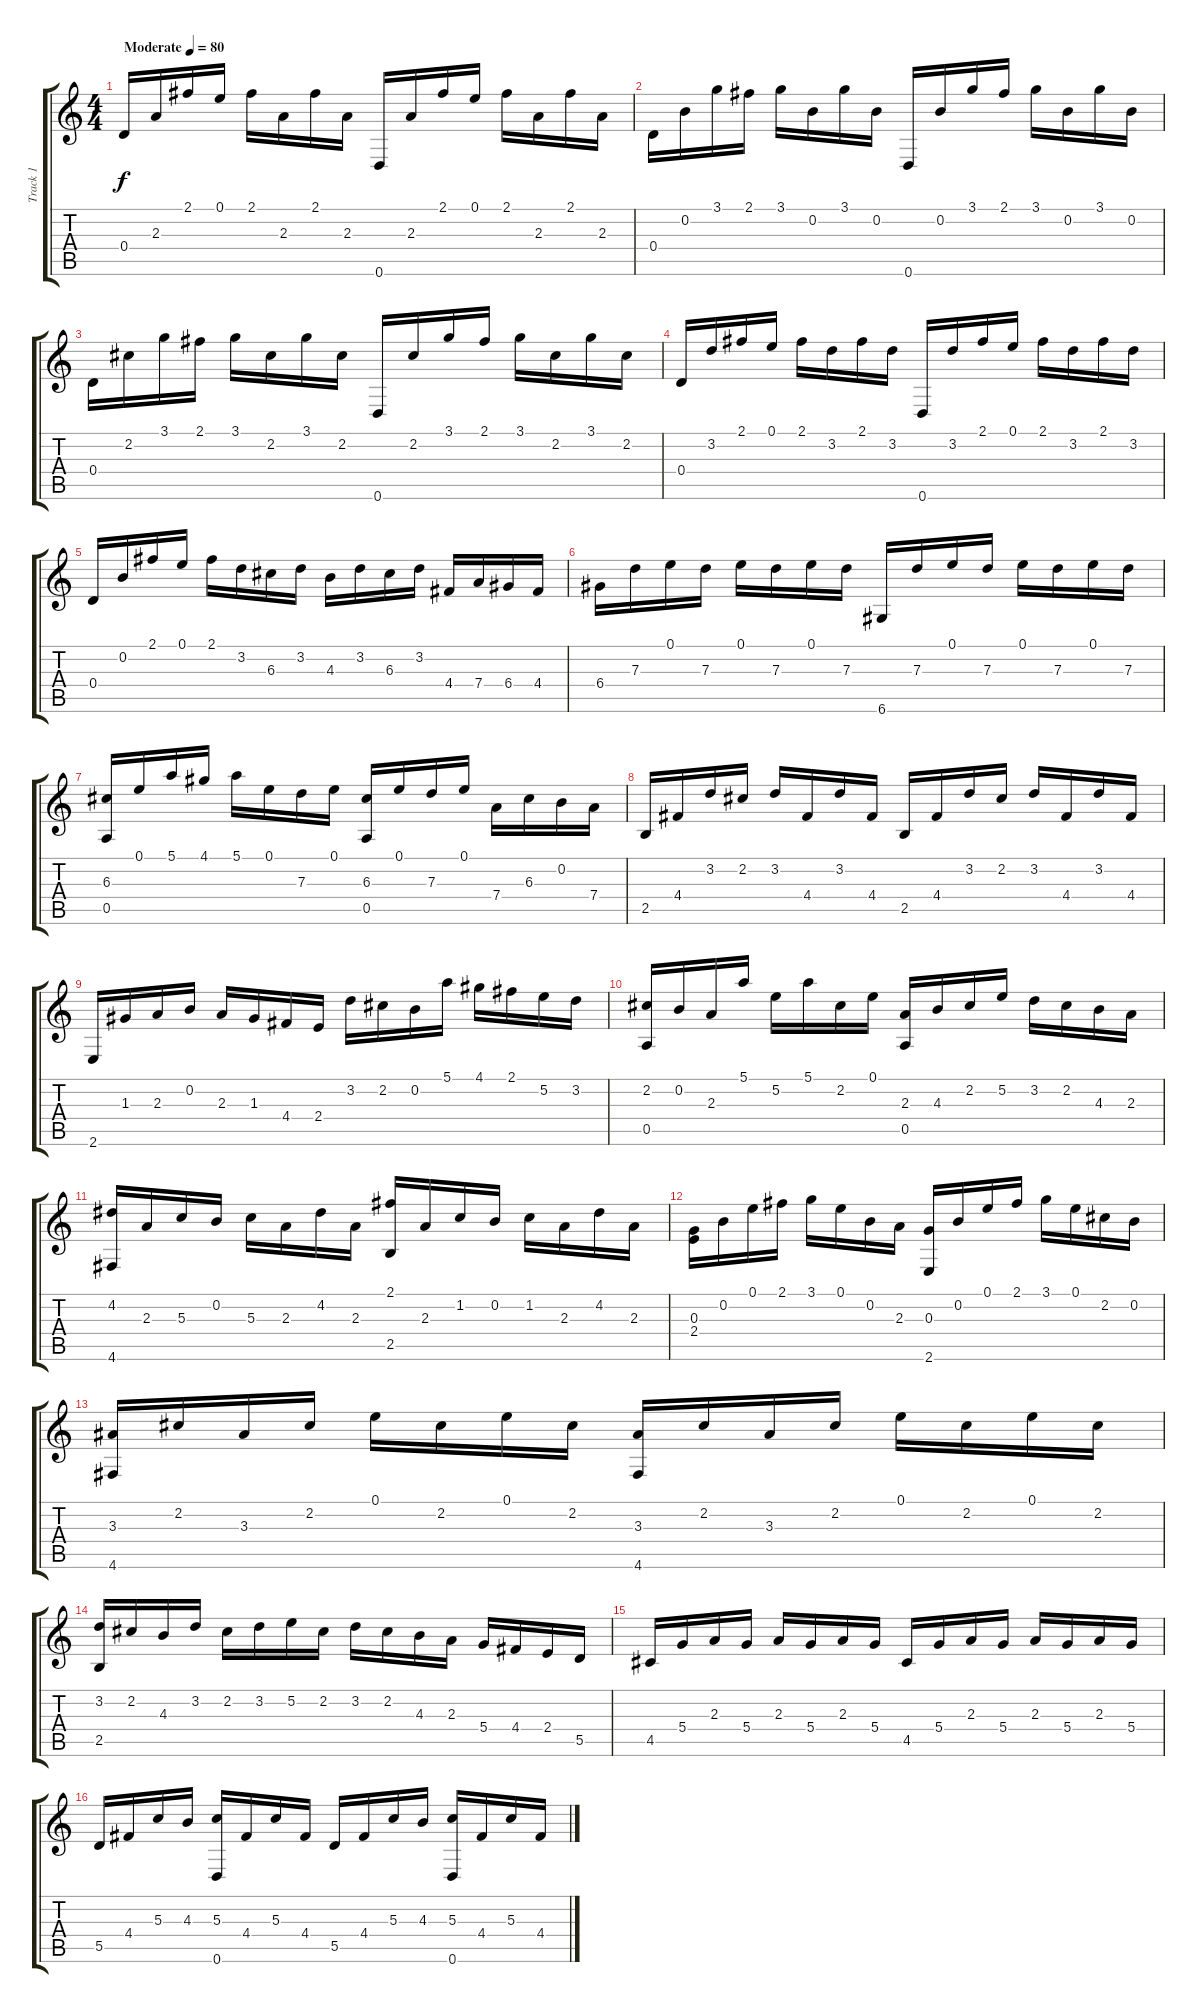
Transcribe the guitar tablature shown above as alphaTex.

\track ("Track 1" "Track 1") {instrument acousticguitarnylon}
\staff {score tabs}
\tuning (E4 B3 G3 D3 A2 D2) {hide}
\ts (4 4)
\tempo (80 "Moderate")
\clef g2
\ks c
0.4.16{dy f instrument acousticguitarnylon} 2.3.16 2.1.16 0.1.16 2.1.16 2.3.16 2.1.16 2.3.16 0.6.16 2.3.16 2.1.16 0.1.16 2.1.16 2.3.16 2.1.16 2.3.16 |
0.4.16 0.2.16 3.1.16 2.1.16 3.1.16 0.2.16 3.1.16 0.2.16 0.6.16 0.2.16 3.1.16 2.1.16 3.1.16 0.2.16 3.1.16 0.2.16 |
0.4.16 2.2.16 3.1.16 2.1.16 3.1.16 2.2.16 3.1.16 2.2.16 0.6.16 2.2.16 3.1.16 2.1.16 3.1.16 2.2.16 3.1.16 2.2.16 |
0.4.16 3.2.16 2.1.16 0.1.16 2.1.16 3.2.16 2.1.16 3.2.16 0.6.16 3.2.16 2.1.16 0.1.16 2.1.16 3.2.16 2.1.16 3.2.16 |
0.4.16 0.2.16 2.1.16 0.1.16 2.1.16 3.2.16 6.3.16 3.2.16 4.3.16 3.2.16 6.3.16 3.2.16 4.4.16 7.4.16 6.4.16 4.4.16 |
6.4.16 7.3.16 0.1.16 7.3.16 0.1.16 7.3.16 0.1.16 7.3.16 6.6.16 7.3.16 0.1.16 7.3.16 0.1.16 7.3.16 0.1.16 7.3.16 |
(6.3 0.5).16 0.1.16 5.1.16 4.1.16 5.1.16 0.1.16 7.3.16 0.1.16 (6.3 0.5).16 0.1.16 7.3.16 0.1.16 7.4.16 6.3.16 0.2.16 7.4.16 |
2.5.16 4.4.16 3.2.16 2.2.16 3.2.16 4.4.16 3.2.16 4.4.16 2.5.16 4.4.16 3.2.16 2.2.16 3.2.16 4.4.16 3.2.16 4.4.16 |
2.6.16 1.3.16 2.3.16 0.2.16 2.3.16 1.3.16 4.4.16 2.4.16 3.2.16 2.2.16 0.2.16 5.1.16 4.1.16 2.1.16 5.2.16 3.2.16 |
(2.2 0.5).16 0.2.16 2.3.16 5.1.16 5.2.16 5.1.16 2.2.16 0.1.16 (2.3 0.5).16 4.3.16 2.2.16 5.2.16 3.2.16 2.2.16 4.3.16 2.3.16 |
(4.2 4.6).16 2.3.16 5.3.16 0.2.16 5.3.16 2.3.16 4.2.16 2.3.16 (2.1 2.5).16 2.3.16 1.2.16 0.2.16 1.2.16 2.3.16 4.2.16 2.3.16 |
(0.3 2.4).16 0.2.16 0.1.16 2.1.16 3.1.16 0.1.16 0.2.16 2.3.16 (0.3 2.6).16 0.2.16 0.1.16 2.1.16 3.1.16 0.1.16 2.2.16 0.2.16 |
(3.3 4.6).16 2.2.16 3.3.16 2.2.16 0.1.16 2.2.16 0.1.16 2.2.16 (3.3 4.6).16 2.2.16 3.3.16 2.2.16 0.1.16 2.2.16 0.1.16 2.2.16 |
(3.2 2.5).16 2.2.16 4.3.16 3.2.16 2.2.16 3.2.16 5.2.16 2.2.16 3.2.16 2.2.16 4.3.16 2.3.16 5.4.16 4.4.16 2.4.16 5.5.16 |
4.5.16 5.4.16 2.3.16 5.4.16 2.3.16 5.4.16 2.3.16 5.4.16 4.5.16 5.4.16 2.3.16 5.4.16 2.3.16 5.4.16 2.3.16 5.4.16 |
5.5.16 4.4.16 5.3.16 4.3.16 (5.3 0.6).16 4.4.16 5.3.16 4.4.16 5.5.16 4.4.16 5.3.16 4.3.16 (5.3 0.6).16 4.4.16 5.3.16 4.4.16
